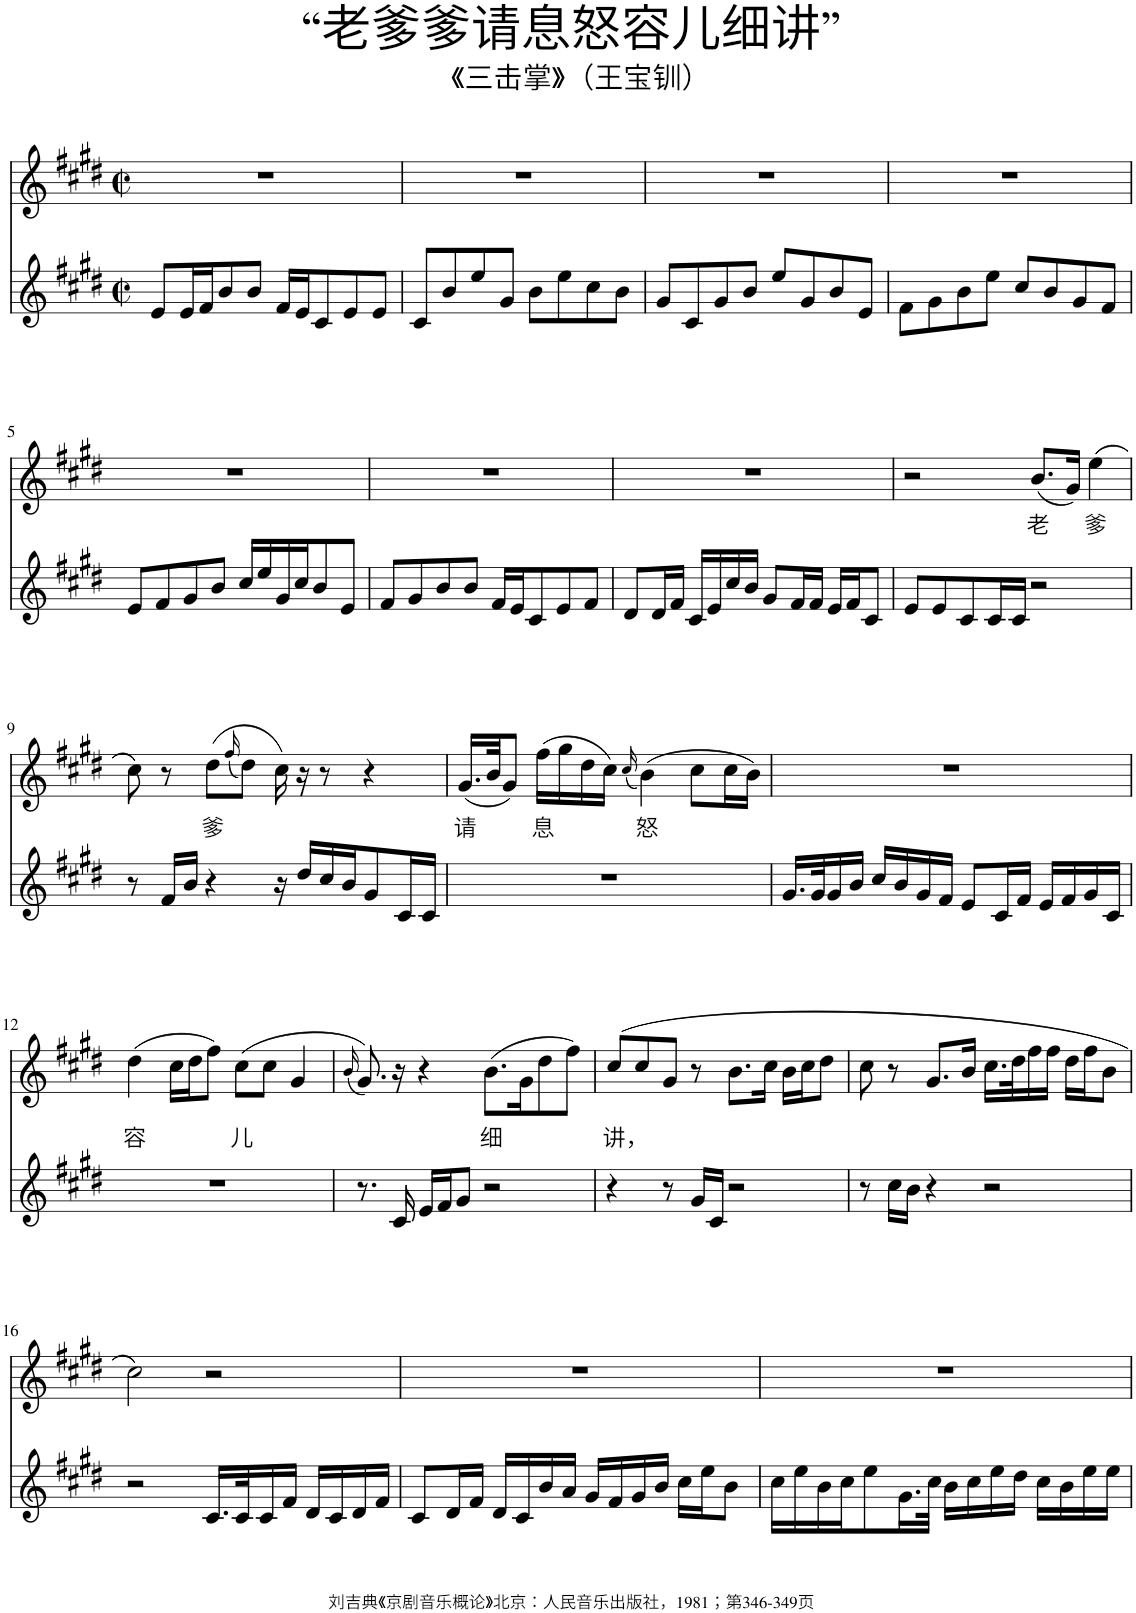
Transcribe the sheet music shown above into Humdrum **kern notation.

**kern	**kern	**text
*part2	*part1	*part1
*staff2	*staff1	*staff1
*I"Piano	*I"Piano	*
*I'Pno	*I'Pno	*
*clefG2	*clefG2	*
*k[f#c#g#d#]	*k[f#c#g#d#]	*
*M2/2	*M2/2	*
*met(c|)	*met(c|)	*
=1	=1	=1
8e/L	1r	.
16e/L	.	.
16f#/J	.	.
8b/	.	.
8b/J	.	.
16f#/LL	.	.
16e/J	.	.
8c#/	.	.
8e/	.	.
8e/J	.	.
=2	=2	=2
8c#/L	1r	.
8b/	.	.
8ee/	.	.
8g#/J	.	.
8b\L	.	.
8ee\	.	.
8cc#\	.	.
8b\J	.	.
=3	=3	=3
8g#/L	1r	.
8c#/	.	.
8g#/	.	.
8b/J	.	.
8ee/L	.	.
8g#/	.	.
8b/	.	.
8e/J	.	.
=4	=4	=4
8f#\L	1r	.
8g#\	.	.
8b\	.	.
8ee\J	.	.
8cc#/L	.	.
8b/	.	.
8g#/	.	.
8f#/J	.	.
!!LO:LB:g=z
=5	=5	=5
8e/L	1r	.
8f#/	.	.
8g#/	.	.
8b/J	.	.
16cc#/LL	.	.
16ee/	.	.
16g#/	.	.
16cc#/J	.	.
8b/	.	.
8e/J	.	.
=6	=6	=6
8f#/L	1r	.
8g#/	.	.
8b/	.	.
8b/J	.	.
16f#/LL	.	.
16e/J	.	.
8c#/	.	.
8e/	.	.
8f#/J	.	.
=7	=7	=7
8d#/L	1r	.
16d#/L	.	.
16f#/JJ	.	.
16c#/LL	.	.
16e/	.	.
16cc#/	.	.
16b/JJ	.	.
8g#/L	.	.
16f#/L	.	.
16f#/JJ	.	.
16e/LL	.	.
16f#/J	.	.
8c#/J	.	.
=8	=8	=8
8e/L	2r	.
8e/	.	.
8c#/	.	.
16c#/L	.	.
16c#/JJ	.	.
!	!	!LO:LY:b
2r	(8.b/L	老
.	16g#/Jk)	.
!	!	!LO:LY:b
.	(4ee\	爹
!!LO:LB:g=z
=9	=9	=9
8r	8cc#\)	.
16f#/LL	8r	.
16b/JJ	.	.
!	!	!LO:LY:b
4r	(8dd#\L	爹
.	(16qff#/	.
.	8dd#\J)	.
16r	16cc#\)	.
16dd#/LL	16r	.
16cc#/	8r	.
16b/J	.	.
8g#/	4r	.
16c#/L	.	.
16c#/JJ	.	.
=10	=10	=10
!	!	!LO:LY:b
1r	(16.g#/LL	请
.	32b/JK	.
.	8g#/J)	.
!	!	!LO:LY:b
.	(16ff#\LL	息
.	16gg#\	.
.	16dd#\	.
.	16cc#\JJ)	.
.	(16qcc#/	.
!	!	!LO:LY:b
.	(4b\)	怒
.	8cc#\L	.
.	16cc#\L	.
.	16b\JJ)	.
=11	=11	=11
16.g#/LL	1r	.
32g#/K	.	.
16g#/	.	.
16b/JJ	.	.
16cc#/LL	.	.
16b/	.	.
16g#/	.	.
16f#/JJ	.	.
8e/L	.	.
16c#/L	.	.
16f#/JJ	.	.
16e/LL	.	.
16f#/	.	.
16g#/	.	.
16c#/JJ	.	.
!!LO:LB:g=z
=12	=12	=12
!	!	!LO:LY:b
1r	(4dd#\	容
.	16cc#\LL	.
.	16dd#\J	.
.	8ff#\J)	.
!	!	!LO:LY:b
.	(8cc#\L	儿
.	8cc#\J	.
.	4g#/	.
=13	=13	=13
.	(16qb/	.
8.r	8.g#/))	.
16c#/	16r	.
16e/LL	4r	.
16f#/J	.	.
8g#/J	.	.
!	!	!LO:LY:b
2r	(8.b\L	细
.	16g#\K	.
.	8dd#\	.
.	8ff#\J)	.
=14	=14	=14
!	!	!LO:LY:b
4r	(8cc#/L	讲，
.	8cc#/	.
8r	8g#/J	.
16g#/LL	8r	.
16c#/JJ	.	.
2r	8.b\L	.
.	16cc#\Jk	.
.	16b\LL	.
.	16cc#\J	.
.	8dd#\J	.
=15	=15	=15
8r	8cc#\	.
16cc#\LL	8r	.
16b\JJ	.	.
4r	8.g#/L	.
.	16b/Jk	.
2r	16.cc#\LL	.
.	32dd#\K	.
.	16ff#\	.
.	16ff#\JJ	.
.	16dd#\LL	.
.	16ff#\J	.
.	8b\J	.
!!LO:LB:g=z
=16	=16	=16
2r	2cc#\)	.
16.c#/LL	2r	.
32c#/K	.	.
16c#/	.	.
16f#/JJ	.	.
16d#/LL	.	.
16c#/	.	.
16d#/	.	.
16f#/JJ	.	.
=17	=17	=17
8c#/L	1r	.
16d#/L	.	.
16f#/JJ	.	.
16d#/LL	.	.
16c#/	.	.
16b/	.	.
16a/JJ	.	.
16g#/LL	.	.
16f#/	.	.
16g#/	.	.
16b/JJ	.	.
16cc#\LL	.	.
16ee\J	.	.
8b\J	.	.
=18	=18	=18
16cc#\LL	1r	.
16ee\	.	.
16b\	.	.
16cc#\J	.	.
8ee\	.	.
16.g#\L	.	.
32cc#\JJk	.	.
16b\LL	.	.
16cc#\	.	.
16ee\	.	.
16dd#\JJ	.	.
16cc#\LL	.	.
16b\	.	.
16ee\	.	.
16ee\JJ	.	.
=	=	=
*-	*-	*-
